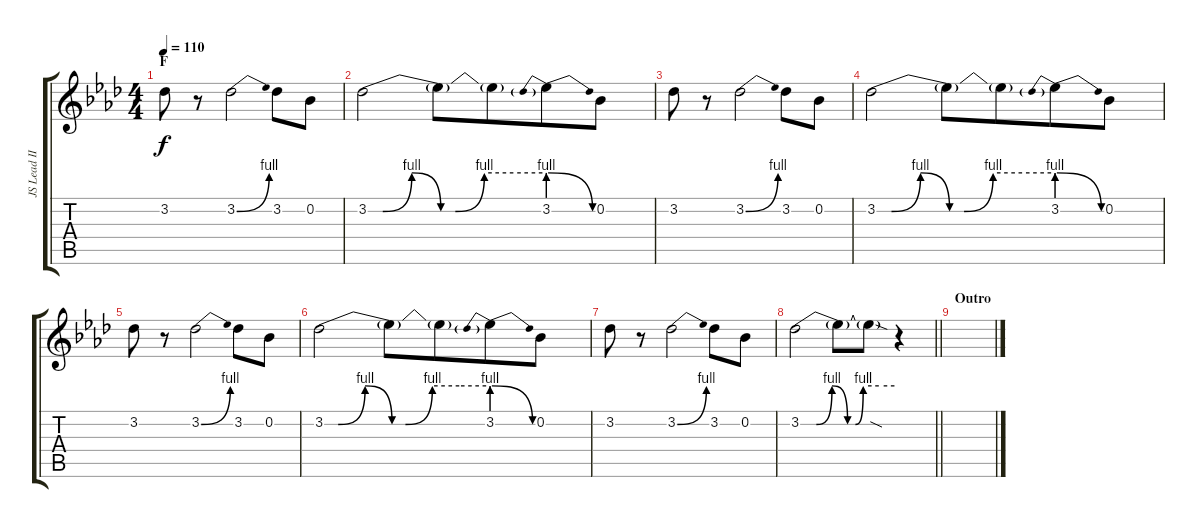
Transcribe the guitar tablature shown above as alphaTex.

\track ("JS Lead II" "JS Lead II") {instrument overdrivenguitar}
\staff {score tabs}
\tuning (Eb4 Bb3 Gb3 Db3 Ab2 Eb2) {hide}
\ts (4 4)
\section ("" "F")
\tempo 110
\clef g2
\ks ab
3.2.8{dy f} r.8 3.2{be (bend 0 0 60 4)}.2 3.2.8 0.2.8 |
3.2{be (custom 0 0 5 0 15 4 25 0 30 0 40 4 50 4 60 4)}.2 3.2{t}.8 3.2{t}.8{beam merge} 3.2{be (prebendrelease 0 4 60 0)}.8 0.2.8 |
3.2.8 r.8 3.2{be (bend 0 0 60 4)}.2 3.2.8 0.2.8 |
3.2{be (custom 0 0 5 0 15 4 25 0 30 0 40 4 50 4 60 4)}.2 3.2{t}.8 3.2{t}.8{beam merge} 3.2{be (prebendrelease 0 4 60 0)}.8 0.2.8 |
3.2.8 r.8 3.2{be (bend 0 0 60 4)}.2 3.2.8 0.2.8 |
3.2{be (custom 0 0 5 0 15 4 25 0 30 0 40 4 50 4 60 4)}.2 3.2{t}.8 3.2{t}.8{beam merge} 3.2{be (prebendrelease 0 4 60 0)}.8 0.2.8 |
3.2.8 r.8 3.2{be (bend 0 0 60 4)}.2 3.2.8 0.2.8 |
\barLineRight lightlight
3.2{be (custom 0 0 10 0 20 4 30 0 35 0 40 4 50 4 60 4)}.2 3.2{t}.8 3.2{sod t}.8 r.4 |
\section ("" "Outro")
